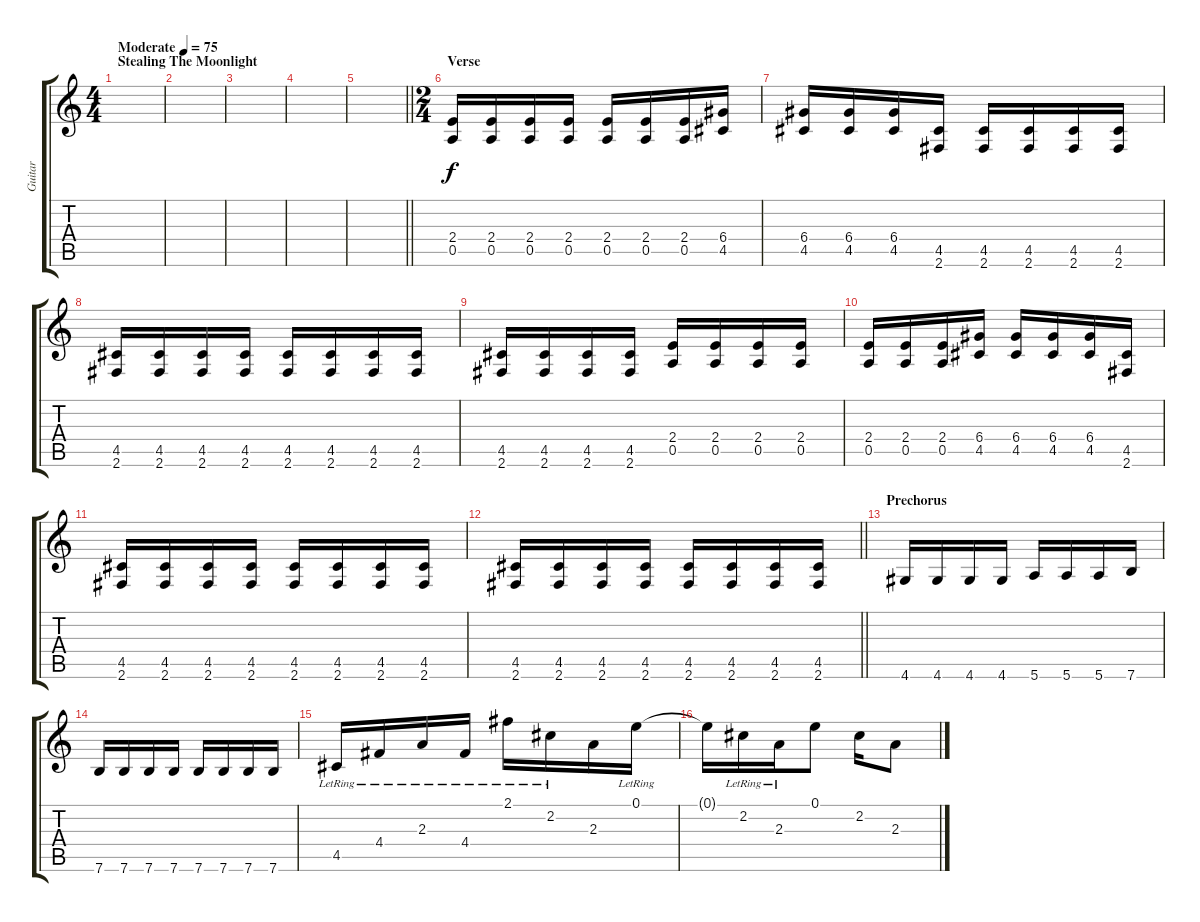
\track ("Guitar" "Guitar") {instrument distortionguitar}
\staff {score tabs}
\tuning (E4 B3 G3 D3 A2 E2) {hide}
\ts (4 4)
\section ("" "Stealing The Moonlight")
\tempo (75 "Moderate")
\clef g2
\ks c
|
|
|
|
\barLineRight lightlight
|
\ts (2 4)
\section ("" "Verse")
(2.4 0.5).16 (2.4 0.5).16 (2.4 0.5).16 (2.4 0.5).16 (2.4 0.5).16 (2.4 0.5).16 (2.4 0.5).16 (6.4 4.5).16 |
(6.4 4.5).16 (6.4 4.5).16 (6.4 4.5).16 (4.5 2.6).16 (4.5 2.6).16 (4.5 2.6).16 (4.5 2.6).16 (4.5 2.6).16 |
(4.5 2.6).16 (4.5 2.6).16 (4.5 2.6).16 (4.5 2.6).16 (4.5 2.6).16 (4.5 2.6).16 (4.5 2.6).16 (4.5 2.6).16 |
(4.5 2.6).16 (4.5 2.6).16 (4.5 2.6).16 (4.5 2.6).16 (2.4 0.5).16 (2.4 0.5).16 (2.4 0.5).16 (2.4 0.5).16 |
(2.4 0.5).16 (2.4 0.5).16 (2.4 0.5).16 (6.4 4.5).16 (6.4 4.5).16 (6.4 4.5).16 (6.4 4.5).16 (4.5 2.6).16 |
(4.5 2.6).16 (4.5 2.6).16 (4.5 2.6).16 (4.5 2.6).16 (4.5 2.6).16 (4.5 2.6).16 (4.5 2.6).16 (4.5 2.6).16 |
\barLineRight lightlight
(4.5 2.6).16 (4.5 2.6).16 (4.5 2.6).16 (4.5 2.6).16 (4.5 2.6).16 (4.5 2.6).16 (4.5 2.6).16 (4.5 2.6).16 |
\section ("" "Prechorus")
4.6.16 4.6.16 4.6.16 4.6.16 5.6.16 5.6.16 5.6.16 7.6.16 |
7.6.16 7.6.16 7.6.16 7.6.16 7.6.16 7.6.16 7.6.16 7.6.16 |
4.5{lr}.16 4.4{lr}.16 2.3{lr}.16 4.4{lr}.16 2.1{lr}.16 2.2{lr}.16 2.3.16 0.1{lr}.16 |
0.1{t}.16 2.2{lr}.16 2.3{lr}.16 0.1.8 2.2.16 2.3.8
